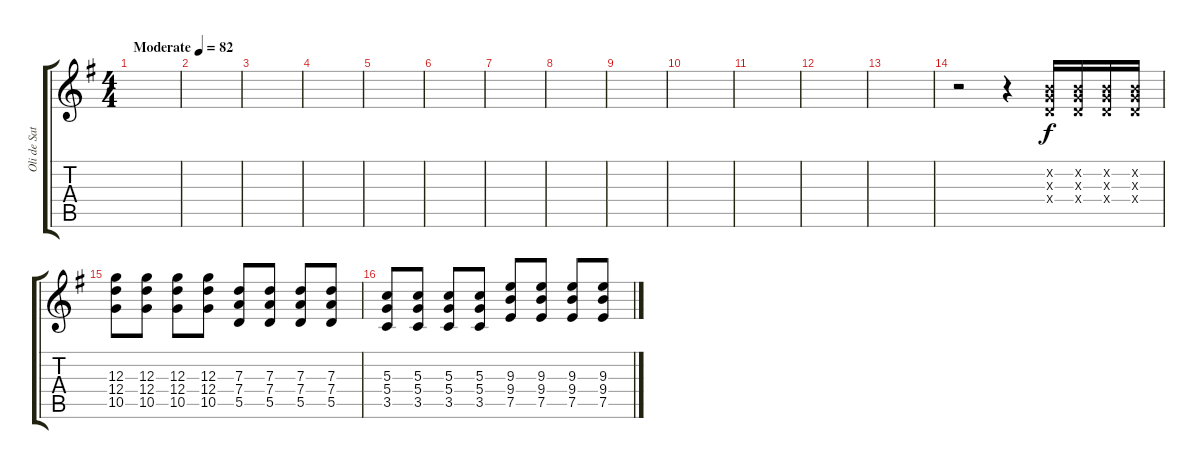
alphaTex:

\track ("Oli de Sat (guitare rythmique)" "Oli de Sat") {instrument distortionguitar}
\staff {score tabs}
\tuning (E4 B3 G3 D3 A2 E2) {hide}
\ts (4 4)
\tempo (82 "Moderate")
\clef g2
\ks g
|
|
|
|
|
|
|
|
|
|
|
|
|
r.2 r.4 (0.2{x} 0.3{x} 0.4{x}).16 (0.2{x} 0.3{x} 0.4{x}).16 (0.2{x} 0.3{x} 0.4{x}).16 (0.2{x} 0.3{x} 0.4{x}).16 |
(12.3 12.4 10.5).8{dy f} (12.3 12.4 10.5).8 (12.3 12.4 10.5).8 (12.3 12.4 10.5).8 (7.3 7.4 5.5).8 (7.3 7.4 5.5).8 (7.3 7.4 5.5).8 (7.3 7.4 5.5).8 |
(5.3 5.4 3.5).8 (5.3 5.4 3.5).8 (5.3 5.4 3.5).8 (5.3 5.4 3.5).8 (9.3 9.4 7.5).8 (9.3 9.4 7.5).8 (9.3 9.4 7.5).8 (9.3 9.4 7.5).8
